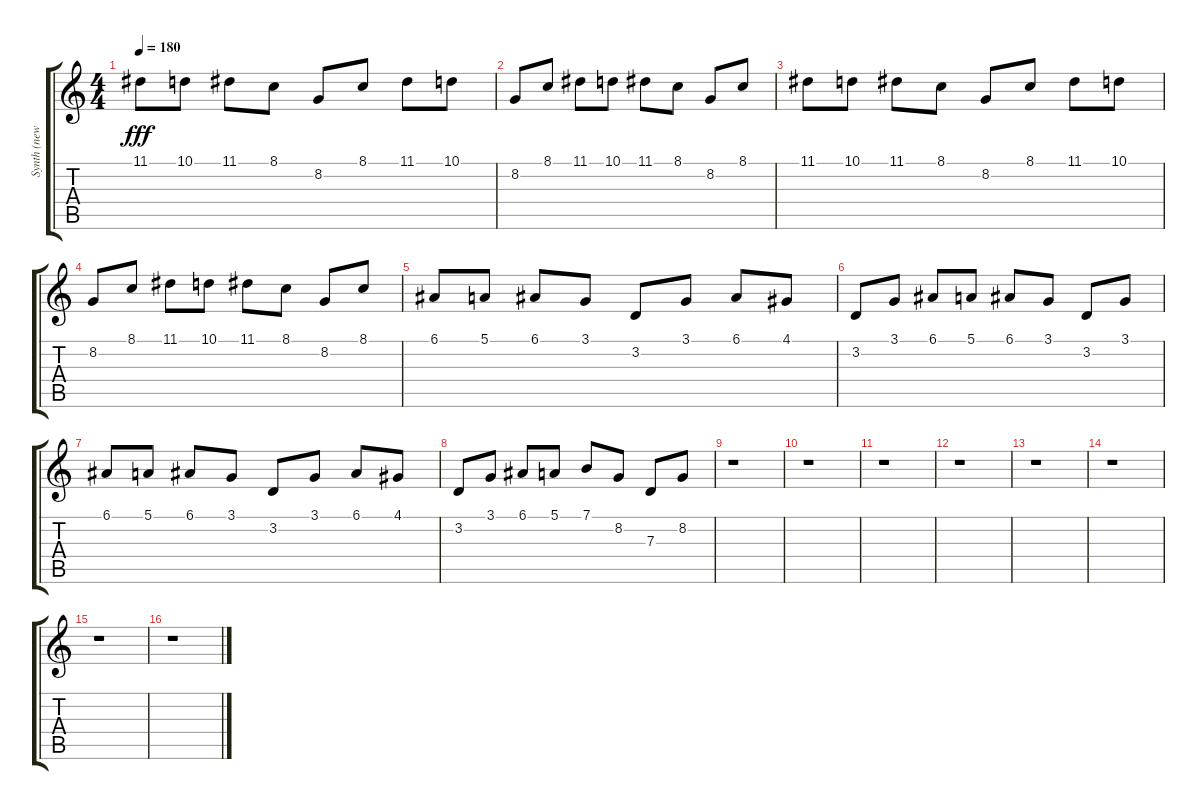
\track ("Synth (new Age)" "Synth (new") {instrument pad1newage}
\staff {score tabs}
\tuning (E4 B3 G3 D3 A2 E2) {hide}
\ts (4 4)
\tempo 180
\clef g2
\ks c
11.1.8{dy fff} 10.1.8 11.1.8 8.1.8 8.2.8 8.1.8 11.1.8 10.1.8 |
8.2.8 8.1.8 11.1.8 10.1.8 11.1.8 8.1.8 8.2.8 8.1.8 |
11.1.8 10.1.8 11.1.8 8.1.8 8.2.8 8.1.8 11.1.8 10.1.8 |
8.2.8 8.1.8 11.1.8 10.1.8 11.1.8 8.1.8 8.2.8 8.1.8 |
6.1.8 5.1.8 6.1.8 3.1.8 3.2.8 3.1.8 6.1.8 4.1.8 |
3.2.8 3.1.8 6.1.8 5.1.8 6.1.8 3.1.8 3.2.8 3.1.8 |
6.1.8 5.1.8 6.1.8 3.1.8 3.2.8 3.1.8 6.1.8 4.1.8 |
3.2.8 3.1.8 6.1.8 5.1.8 7.1.8 8.2.8 7.3.8 8.2.8 |
r.1 |
r.1 |
r.1 |
r.1 |
r.1 |
r.1 |
r.1 |
r.1
